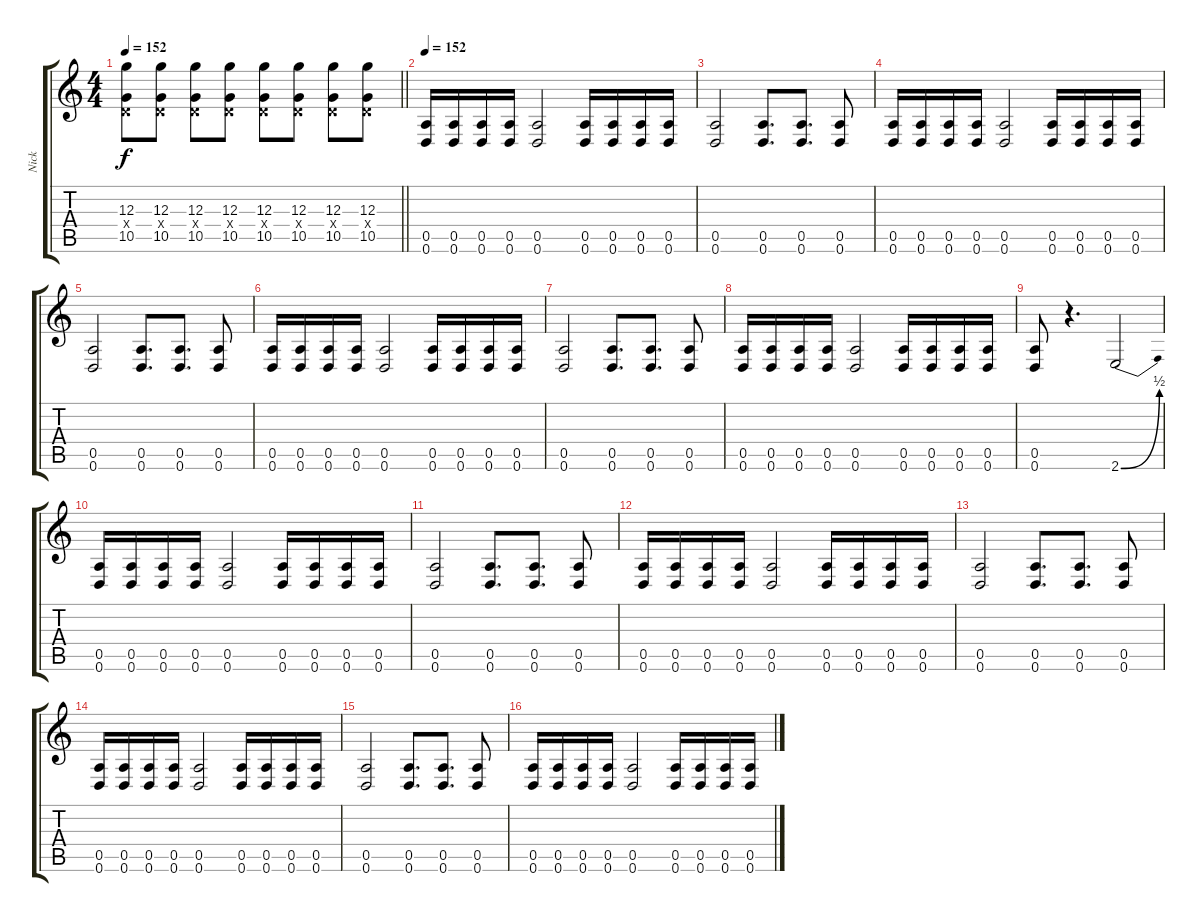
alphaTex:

\track ("Nick" "Nick") {instrument overdrivenguitar}
\staff {score tabs}
\tuning (E4 B3 G3 D3 A2 D2) {hide}
\ts (4 4)
\tempo 152
\clef g2
\barLineRight lightlight
\ks c
(12.3 0.4{x} 10.5).8{dy f} (12.3 0.4{x} 10.5).8 (12.3 0.4{x} 10.5).8 (12.3 0.4{x} 10.5).8 (12.3 0.4{x} 10.5).8 (12.3 0.4{x} 10.5).8 (12.3 0.4{x} 10.5).8 (12.3 0.4{x} 10.5).8 |
\tempo 152
(0.5 0.6).16 (0.5 0.6).16 (0.5 0.6).16 (0.5 0.6).16 (0.5 0.6).2 (0.5 0.6).16 (0.5 0.6).16 (0.5 0.6).16 (0.5 0.6).16 |
(0.5 0.6).2 (0.5 0.6).8{d} (0.5 0.6).8{d} (0.5 0.6).8 |
(0.5 0.6).16 (0.5 0.6).16 (0.5 0.6).16 (0.5 0.6).16 (0.5 0.6).2 (0.5 0.6).16 (0.5 0.6).16 (0.5 0.6).16 (0.5 0.6).16 |
(0.5 0.6).2 (0.5 0.6).8{d} (0.5 0.6).8{d} (0.5 0.6).8 |
(0.5 0.6).16 (0.5 0.6).16 (0.5 0.6).16 (0.5 0.6).16 (0.5 0.6).2 (0.5 0.6).16 (0.5 0.6).16 (0.5 0.6).16 (0.5 0.6).16 |
(0.5 0.6).2 (0.5 0.6).8{d} (0.5 0.6).8{d} (0.5 0.6).8 |
(0.5 0.6).16 (0.5 0.6).16 (0.5 0.6).16 (0.5 0.6).16 (0.5 0.6).2 (0.5 0.6).16 (0.5 0.6).16 (0.5 0.6).16 (0.5 0.6).16 |
(0.5 0.6).8 r.4{d} 2.6{be (bend 0 0 60 2)}.2 |
(0.5 0.6).16 (0.5 0.6).16 (0.5 0.6).16 (0.5 0.6).16 (0.5 0.6).2 (0.5 0.6).16 (0.5 0.6).16 (0.5 0.6).16 (0.5 0.6).16 |
(0.5 0.6).2 (0.5 0.6).8{d} (0.5 0.6).8{d} (0.5 0.6).8 |
(0.5 0.6).16 (0.5 0.6).16 (0.5 0.6).16 (0.5 0.6).16 (0.5 0.6).2 (0.5 0.6).16 (0.5 0.6).16 (0.5 0.6).16 (0.5 0.6).16 |
(0.5 0.6).2 (0.5 0.6).8{d} (0.5 0.6).8{d} (0.5 0.6).8 |
(0.5 0.6).16 (0.5 0.6).16 (0.5 0.6).16 (0.5 0.6).16 (0.5 0.6).2 (0.5 0.6).16 (0.5 0.6).16 (0.5 0.6).16 (0.5 0.6).16 |
(0.5 0.6).2 (0.5 0.6).8{d} (0.5 0.6).8{d} (0.5 0.6).8 |
(0.5 0.6).16 (0.5 0.6).16 (0.5 0.6).16 (0.5 0.6).16 (0.5 0.6).2 (0.5 0.6).16 (0.5 0.6).16 (0.5 0.6).16 (0.5 0.6).16
